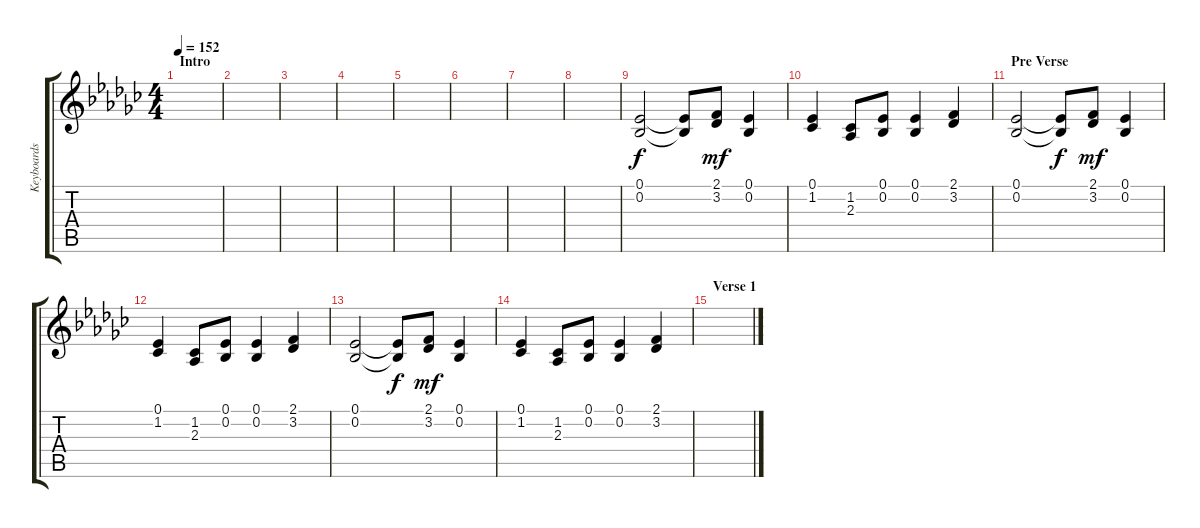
\track ("Keyboards" "Keyboards") {instrument stringensemble1}
\staff {score tabs}
\tuning (Eb4 Bb3 Gb3 Db3 Ab2 Eb2) {hide}
\ts (4 4)
\section ("" "Intro")
\tempo 152
\clef g2
\ks gb
|
|
|
|
|
|
|
|
(0.1 0.2).2 (0.1{t} 0.2{t}).8{dy f} (2.1 3.2).8{dy mf} (0.1 0.2).4 |
(0.1 1.2).4 (1.2 2.3).8 (0.1 0.2).8 (0.1 0.2).4 (2.1 3.2).4 |
\section ("" "Pre Verse")
(0.1 0.2).2 (0.1{t} 0.2{t}).8{dy f} (2.1 3.2).8{dy mf} (0.1 0.2).4 |
(0.1 1.2).4 (1.2 2.3).8 (0.1 0.2).8 (0.1 0.2).4 (2.1 3.2).4 |
(0.1 0.2).2 (0.1{t} 0.2{t}).8{dy f} (2.1 3.2).8{dy mf} (0.1 0.2).4 |
(0.1 1.2).4 (1.2 2.3).8 (0.1 0.2).8 (0.1 0.2).4 (2.1 3.2).4 |
\section ("" "Verse 1")
